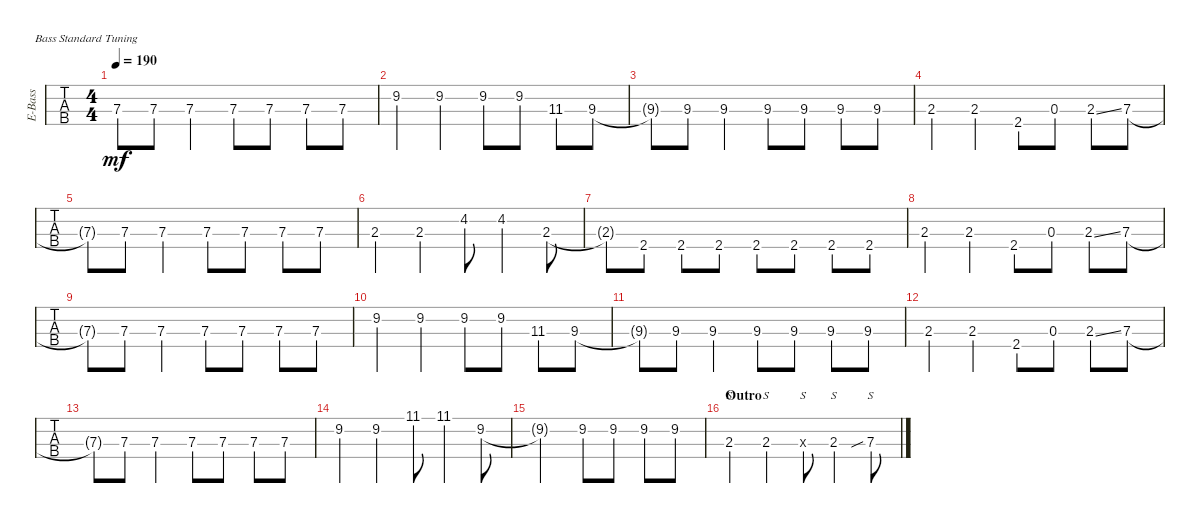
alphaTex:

\defaultSystemsLayout 4
\bracketExtendMode groupsimilarinstruments
\otherSystemsTrackNameOrientation horizontal
\track ("Akshay" "E-Bass") {instrument electricbassfinger}
\staff {tabs}
\tuning (G2 D2 A1 E1)
\ts (4 4)
\tempo 190
\clef f4
\ks c
7.3{t}.8{dy mf} 7.3.8 7.3.4 7.3.8 7.3.8 7.3.8 7.3.8 |
9.2.4 9.2.4 9.2.8 9.2.8 11.3{acc #}.8 9.3{acc #}.8 |
9.3{t acc #}.8 9.3{acc #}.8 9.3{acc #}.4 9.3{acc #}.8 9.3{acc #}.8 9.3{acc #}.8 9.3{acc #}.8 |
2.3.4 2.3.4 2.4{acc #}.8 0.3.8 2.3{ss}.8 7.3.8 |
7.3{t}.8 7.3.8 7.3.4 7.3.8 7.3.8 7.3.8 7.3.8 |
2.3.4 2.3.4 4.2{acc #}.8 4.2{acc #}.4 2.3.8 |
2.3{t}.8 2.4{acc #}.8 2.4{acc #}.8 2.4{acc #}.8 2.4{acc #}.8 2.4{acc #}.8 2.4{acc #}.8 2.4{acc #}.8 |
2.3.4 2.3.4 2.4{acc #}.8 0.3.8 2.3{ss}.8 7.3.8 |
7.3{t}.8 7.3.8 7.3.4 7.3.8 7.3.8 7.3.8 7.3.8 |
9.2.4 9.2.4 9.2.8 9.2.8 11.3{acc #}.8 9.3{acc #}.8 |
9.3{t acc #}.8 9.3{acc #}.8 9.3{acc #}.4 9.3{acc #}.8 9.3{acc #}.8 9.3{acc #}.8 9.3{acc #}.8 |
2.3.4 2.3.4 2.4{acc #}.8 0.3.8 2.3{ss}.8 7.3.8 |
7.3{t}.8 7.3.8 7.3.4 7.3.8 7.3.8 7.3.8 7.3.8 |
9.2.4 9.2.4 11.1{acc #}.8 11.1{acc #}.4 9.2.8 |
9.2{t}.2 9.2.8 9.2.8 9.2.8 9.2.8 |
\section ("" "Outro")
\clef g2
2.3.4{s} 2.3.4{s} 0.3{x}.8{s} 2.3.4{s} 7.3{sib}.8{s}
